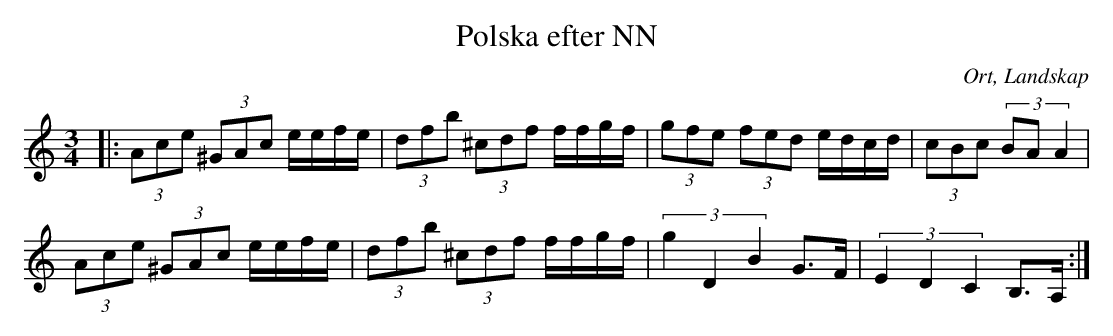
X:1
T:Polska efter NN
O:Ort, Landskap
M:3/4
L:1/8
M:3/4
K:C
|: (3 Ace (3^GAc e/e/f/e/| (3 dfb (3^cdf f/f/g/f/|(3gfe (3fed e/d/c/d/|(3cBc (3BA A2 |
(3Ace (3^GAc e/e/f/e/| (3 dfb (3^cdf f/f/g/f/|(3:2:3 g2 D2 B2 G>F|(3:2:3 E2 D2 C2 B,>A,:|
